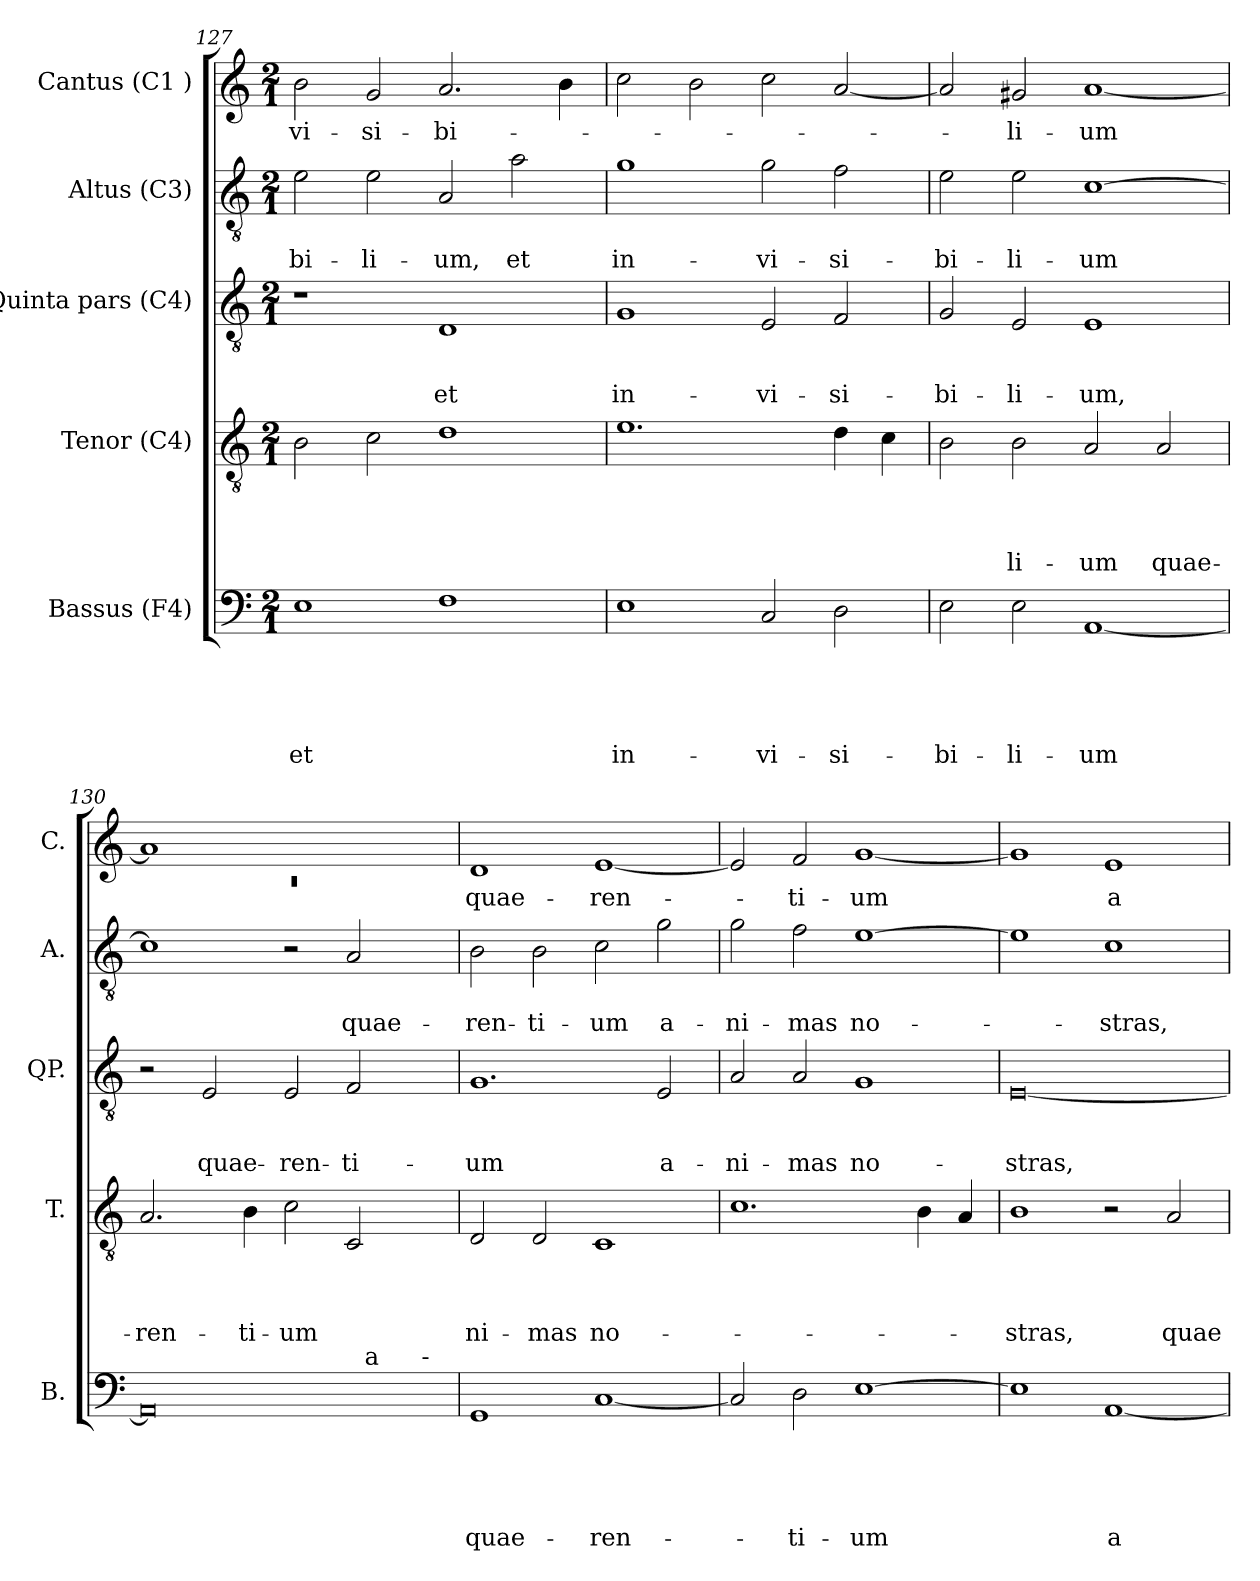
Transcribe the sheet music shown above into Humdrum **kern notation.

**kern	**text	**text	**text	**text	**text	**kern	**text	**text	**text	**text	**kern	**text	**text	**text	**kern	**text	**text	**kern	**text
*part5	*part5	*part5	*part5	*part5	*part5	*part4	*part4	*part4	*part4	*part4	*part3	*part3	*part3	*part3	*part2	*part2	*part2	*part1	*part1
*staff5	*staff5	*staff5	*staff5	*staff5	*staff5	*staff4	*staff4	*staff4	*staff4	*staff4	*staff3	*staff3	*staff3	*staff3	*staff2	*staff2	*staff2	*staff1	*staff1
*I"Bassus (F4)	*	*	*	*	*	*I"Tenor (C4)	*	*	*	*	*I"Quinta pars (C4)	*	*	*	*I"Altus (C3)	*	*	*I"Cantus (C1 )	*
*I'B.	*	*	*	*	*	*I'T.	*	*	*	*	*I'QP.	*	*	*	*I'A.	*	*	*I'C.	*
!!LO:LB:g=z
*clefF4	*	*	*	*	*	*clefGv2	*	*	*	*	*clefGv2	*	*	*	*clefGv2	*	*	*clefG2	*
*k[]	*	*	*	*	*	*k[]	*	*	*	*	*k[]	*	*	*	*k[]	*	*	*k[]	*
*C:	*	*	*	*	*	*C:	*	*	*	*	*C:	*	*	*	*C:	*	*	*C:	*
*M2/1	*	*	*	*	*	*M2/1	*	*	*	*	*M2/1	*	*	*	*M2/1	*	*	*M2/1	*
=127	=127	=127	=127	=127	=127	=127	=127	=127	=127	=127	=127	=127	=127	=127	=127	=127	=127	=127	=127
!	!	!	!	!	!LO:LY:b	!	!	!	!	!	!	!	!	!	!	!	!LO:LY:b	!	!LO:LY:b
1E	.	.	.	.	et	2B\	.	.	.	.	1r	.	.	.	2e\	.	-bi-	2b\	-vi-
!	!	!	!	!	!	!	!	!	!	!	!	!	!	!	!	!	!LO:LY:b	!	!LO:LY:b
.	.	.	.	.	.	2c\	.	.	.	.	.	.	.	.	2e\	.	-li-	2g/	-si-
!	!	!	!	!	!	!	!	!	!	!	!	!	!	!LO:LY:b	!	!	!LO:LY:b	!	!LO:LY:b
1F	.	.	.	.	.	1d	.	.	.	.	1D	.	.	et	2A/	.	-um,	2.a/	-bi-
!	!	!	!	!	!	!	!	!	!	!	!	!	!	!	!	!	!LO:LY:b	!	!
.	.	.	.	.	.	.	.	.	.	.	.	.	.	.	2a\	.	et	.	.
.	.	.	.	.	.	.	.	.	.	.	.	.	.	.	.	.	.	4b\	.
=128	=128	=128	=128	=128	=128	=128	=128	=128	=128	=128	=128	=128	=128	=128	=128	=128	=128	=128	=128
!	!	!	!	!	!LO:LY:b	!	!	!	!	!	!	!	!	!LO:LY:b	!	!	!LO:LY:b	!	!
1E	.	.	.	.	in-	1.e	.	.	.	.	1G	.	.	in-	1g	.	in-	2cc\	.
.	.	.	.	.	.	.	.	.	.	.	.	.	.	.	.	.	.	2b\	.
!	!	!	!	!	!LO:LY:b	!	!	!	!	!	!	!	!	!LO:LY:b	!	!	!LO:LY:b	!	!
2C/	.	.	.	.	-vi-	.	.	.	.	.	2E/	.	.	-vi-	2g\	.	-vi-	2cc\	.
!	!	!	!	!	!LO:LY:b	!	!	!	!	!	!	!	!	!LO:LY:b	!	!	!LO:LY:b	!	!
2D\	.	.	.	.	-si-	4d\	.	.	.	.	2F/	.	.	-si-	2f\	.	-si-	[<2a/	.
.	.	.	.	.	.	4c\	.	.	.	.	.	.	.	.	.	.	.	.	.
=129	=129	=129	=129	=129	=129	=129	=129	=129	=129	=129	=129	=129	=129	=129	=129	=129	=129	=129	=129
!	!	!	!	!	!LO:LY:b	!	!	!	!	!	!	!	!	!LO:LY:b	!	!	!LO:LY:b	!	!
2E\	.	.	.	.	-bi-	2B\	.	.	.	.	2G/	.	.	-bi-	2e\	.	-bi-	2a/]	.
!	!	!	!	!	!LO:LY:b	!	!	!	!	!LO:LY:b	!	!	!	!LO:LY:b	!	!	!LO:LY:b	!	!LO:LY:b
2E\	.	.	.	.	-li-	2B\	.	.	.	-li-	2E/	.	.	-li-	2e\	.	-li-	2g#/	-li-
!	!	!	!	!	!LO:LY:b	!	!	!	!	!LO:LY:b	!	!	!	!LO:LY:b	!	!	!LO:LY:b	!	!LO:LY:b
[<1AA	.	.	.	.	-um	2A/	.	.	.	-um	1E	.	.	-um,	[>1c	.	-um	[<1a	-um
!	!	!	!	!	!	!	!	!	!	!LO:LY:b	!	!	!	!	!	!	!	!	!
.	.	.	.	.	.	2A/	.	.	.	quae-	.	.	.	.	.	.	.	.	.
=130	=130	=130	=130	=130	=130	=130	=130	=130	=130	=130	=130	=130	=130	=130	=130	=130	=130	=130	=130
*	*	*	*	*	*	*	*	*	*	*	*	*	*	*	*	*	*	*^	*
!	!	!	!	!	!	!	!	!	!	!LO:LY:b	!	!	!	!	!	!	!	!	!LO:N:vis=1	!
*^	*	*	*	*	*	*	*	*	*	*	*	*	*	*	*	*	*	*	*	*
*	*^	*	*	*	*	*	*	*	*	*	*	*	*	*	*	*	*	*	*	*	*
0AA]	1ryy	1ryy	.	.	.	.	.	2.A/	.	.	.	-ren-	2r	.	.	.	1c]	.	.	1a]	0rc	.
!	!	!	!	!	!	!	!	!	!	!	!	!	!	!	!	!LO:LY:b	!	!	!	!	!	!
.	.	.	.	.	.	.	.	.	.	.	.	.	2E/	.	.	quae-	.	.	.	.	.	.
!	!	!	!	!	!	!	!	!	!	!	!	!LO:LY:b	!	!	!	!	!	!	!	!	!	!
.	.	.	.	.	.	.	.	4B\	.	.	.	-ti-	.	.	.	.	.	.	.	.	.	.
!	!	!	!	!	!	!	!	!	!	!	!	!LO:LY:b	!	!	!	!LO:LY:b	!	!	!	!	!	!
.	2ryy	2ryy	.	.	.	.	.	2c\	.	.	.	-um	2E/	.	.	-ren-	2r	.	.	1ryy	.	.
!	!	!	!	!	!	!	!	!	!	!	!	!	!	!	!	!LO:LY:b	!	!	!LO:LY:b	!	!	!
.	16ryy	4ryy	.	.	.	.	.	2C/	.	.	.	.	2F/	.	.	-ti-	2A/	.	quae-	.	.	.
!	!LO:TX:a:t=a	!	!	!	!	!	!	!	!	!	!	!	!	!	!	!	!	!	!	!	!	!
.	4..ryy	.	.	.	.	.	.	.	.	.	.	.	.	.	.	.	.	.	.	.	.	.
.	.	16.ryy	.	.	.	.	.	.	.	.	.	.	.	.	.	.	.	.	.	.	.	.
!	!	!LO:TX:a:t=-	!	!	!	!	!	!	!	!	!	!	!	!	!	!	!	!	!	!	!	!
.	.	8ryy	.	.	.	.	.	.	.	.	.	.	.	.	.	.	.	.	.	.	.	.
.	.	32ryy	.	.	.	.	.	.	.	.	.	.	.	.	.	.	.	.	.	.	.	.
=131	=131	=131	=131	=131	=131	=131	=131	=131	=131	=131	=131	=131	=131	=131	=131	=131	=131	=131	=131	=131	=131	=131
!	!	!	!	!	!	!	!LO:LY:b	!	!	!	!	!LO:LY:b	!	!	!	!LO:LY:b	!	!	!LO:LY:b	!	!	!LO:LY:b
*v	*v	*v	*	*	*	*	*	*	*	*	*	*	*	*	*	*	*	*	*	*v	*v	*
1GG	.	.	.	.	quae-	2D/	.	.	.	ni-	1.G	.	.	-um	2B\	.	-ren-	1d	quae-
!	!	!	!	!	!	!	!	!	!	!LO:LY:b	!	!	!	!	!	!	!LO:LY:b	!	!
.	.	.	.	.	.	2D/	.	.	.	-mas	.	.	.	.	2B\	.	-ti-	.	.
!	!	!	!	!	!LO:LY:b	!	!	!	!	!LO:LY:b	!	!	!	!	!	!	!LO:LY:b	!	!LO:LY:b
[<1C	.	.	.	.	-ren-	1C	.	.	.	no-	.	.	.	.	2c\	.	-um	[<1e	-ren-
!	!	!	!	!	!	!	!	!	!	!	!	!	!	!LO:LY:b	!	!	!LO:LY:b	!	!
.	.	.	.	.	.	.	.	.	.	.	2E/	.	.	a-	2g\	.	a-	.	.
!!LO:LB:g=z
=132	=132	=132	=132	=132	=132	=132	=132	=132	=132	=132	=132	=132	=132	=132	=132	=132	=132	=132	=132
!	!	!	!	!	!	!	!	!	!	!	!	!	!	!LO:LY:b	!	!	!LO:LY:b	!	!
2C/]	.	.	.	.	.	1.c	.	.	.	.	2A/	.	.	-ni-	2g\	.	-ni-	2e/]	.
!	!	!	!	!	!LO:LY:b	!	!	!	!	!	!	!	!	!LO:LY:b	!	!	!LO:LY:b	!	!LO:LY:b
2D\	.	.	.	.	-ti-	.	.	.	.	.	2A/	.	.	-mas	2f\	.	-mas	2f/	-ti-
!	!	!	!	!	!LO:LY:b	!	!	!	!	!	!	!	!	!LO:LY:b	!	!	!LO:LY:b	!	!LO:LY:b
[>1E	.	.	.	.	-um	.	.	.	.	.	1G	.	.	no-	[>1e	.	no-	[<1g	-um
.	.	.	.	.	.	4B\	.	.	.	.	.	.	.	.	.	.	.	.	.
.	.	.	.	.	.	4A/	.	.	.	.	.	.	.	.	.	.	.	.	.
=133	=133	=133	=133	=133	=133	=133	=133	=133	=133	=133	=133	=133	=133	=133	=133	=133	=133	=133	=133
!	!	!	!	!	!	!	!	!	!	!LO:LY:b	!	!	!	!LO:LY:b	!	!	!	!	!
1E]	.	.	.	.	.	1B	.	.	.	-stras,	[<0E	.	.	-stras,	1e]	.	.	1g]	.
!	!	!	!	!	!LO:LY:b:rj	!	!	!	!	!	!	!	!	!	!	!	!LO:LY:b	!	!LO:LY:b:rj
[<1AA	.	.	.	.	a-	2r	.	.	.	.	.	.	.	.	1c	.	-stras,	1e	a-
!	!	!	!	!	!	!	!	!	!	!LO:LY:b	!	!	!	!	!	!	!	!	!
.	.	.	.	.	.	2A/	.	.	.	quae-	.	.	.	.	.	.	.	.	.
=	=	=	=	=	=	=	=	=	=	=	=	=	=	=	=	=	=	=	=
*-	*-	*-	*-	*-	*-	*-	*-	*-	*-	*-	*-	*-	*-	*-	*-	*-	*-	*-	*-
